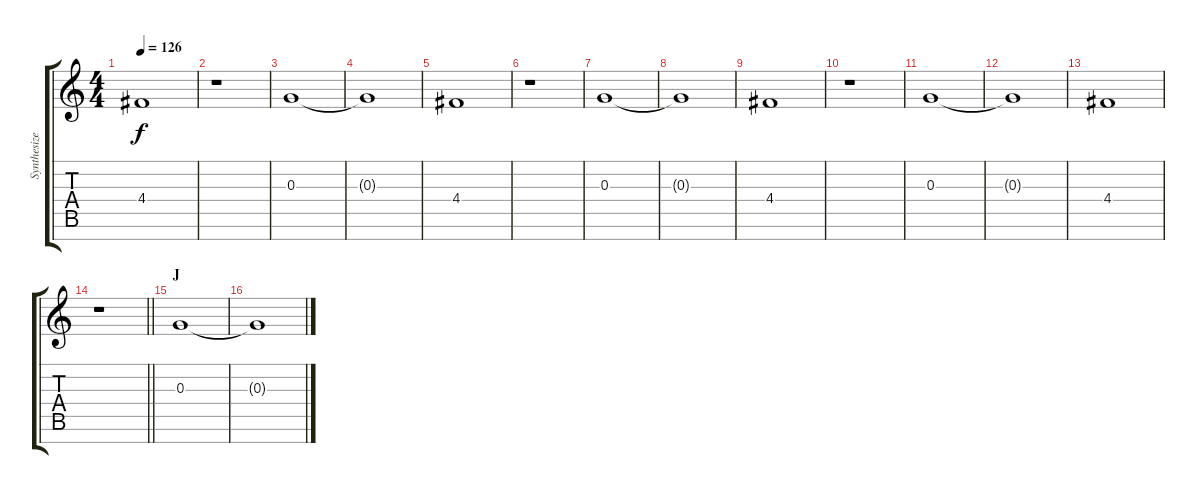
\track ("Synthesizer" "Synthesize") {instrument lead2sawtooth}
\staff {score tabs}
\tuning (E5 B4 G4 D4 A3 E3 B2) {hide}
\ts (4 4)
\tempo 126
\clef g2
\ks c
4.4.1{dy f} |
r.1 |
0.3.1 |
0.3{t}.1 |
4.4.1 |
r.1 |
0.3.1 |
0.3{t}.1 |
4.4.1 |
r.1 |
0.3.1 |
0.3{t}.1 |
4.4.1 |
\barLineRight lightlight
r.1 |
\section ("" "J")
0.3.1 |
0.3{t}.1
